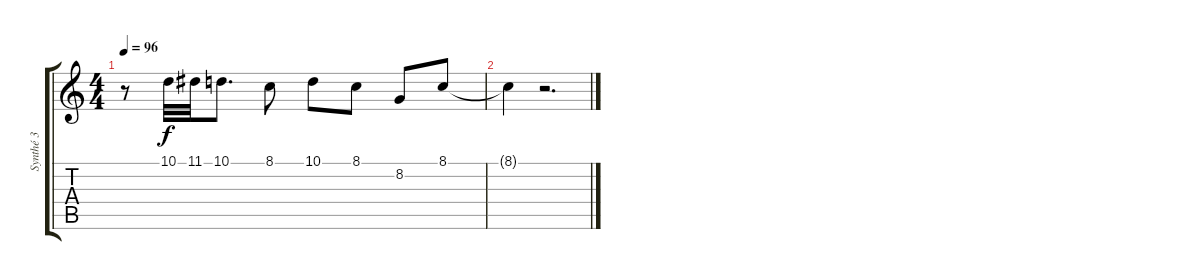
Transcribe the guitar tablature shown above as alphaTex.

\track ("Synthé 3" "Synthé 3") {instrument fiddle}
\staff {score tabs}
\tuning (E4 B3 G3 D3 A2 E2) {hide}
\ts (4 4)
\tempo 96
\clef g2
\ks c
r.8{dy f} 10.1.32 11.1.32 10.1.8{d} 8.1.8 10.1.8 8.1.8 8.2.8 8.1.8 |
8.1{t}.4 r.2{d}
